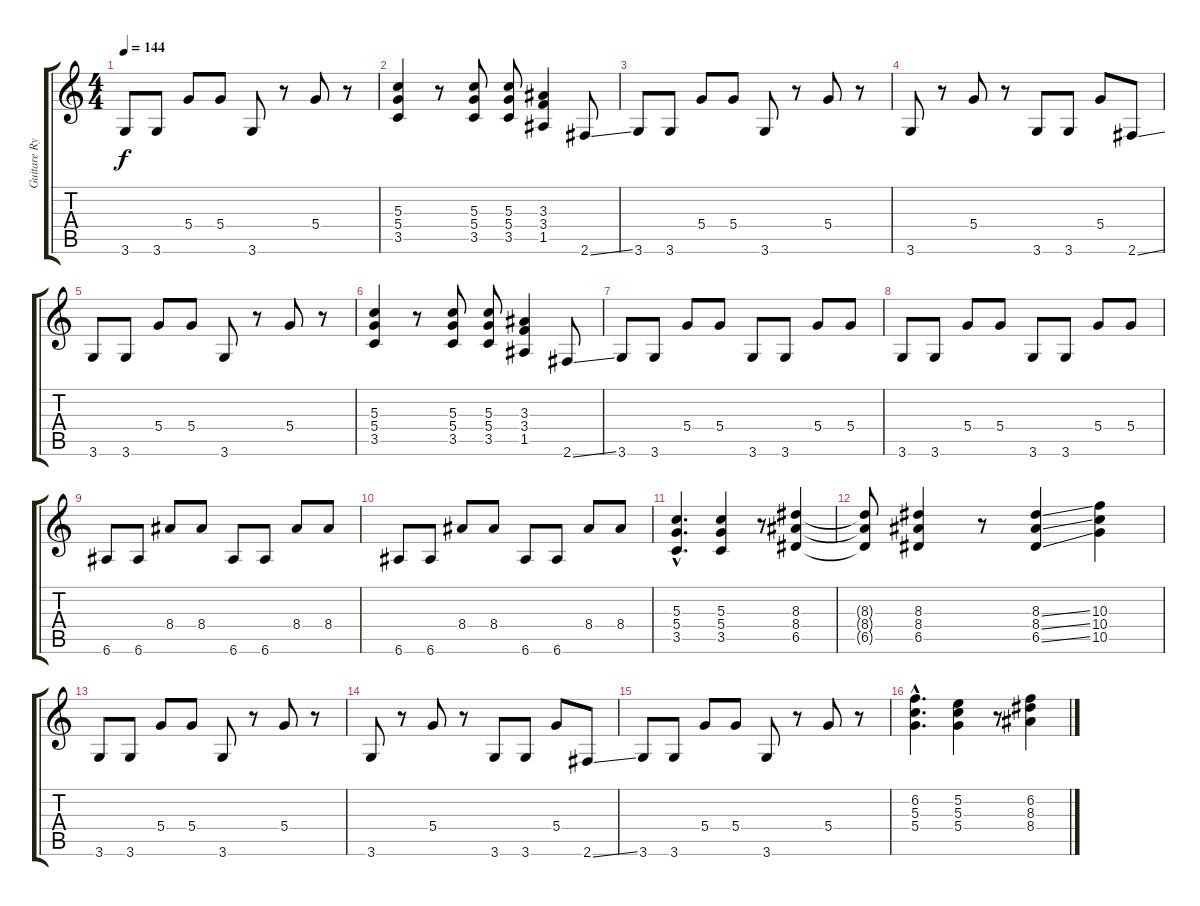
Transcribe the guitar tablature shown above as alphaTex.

\track ("Guitare Rythmique" "Guitare Ry") {instrument distortionguitar}
\staff {score tabs}
\tuning (E4 B3 G3 D3 A2 E2) {hide}
\ts (4 4)
\tempo 144
\clef g2
\ks c
3.6.8{dy f} 3.6.8 5.4.8 5.4.8 3.6.8 r.8 5.4.8 r.8 |
(5.3 5.4 3.5).4 r.8 (5.3 5.4 3.5).8 (5.3 5.4 3.5).8 (3.3 3.4 1.5).4 2.6{ss}.8 |
3.6.8 3.6.8 5.4.8 5.4.8 3.6.8 r.8 5.4.8 r.8 |
3.6.8 r.8 5.4.8 r.8 3.6.8 3.6.8 5.4.8 2.6{ss}.8 |
3.6.8 3.6.8 5.4.8 5.4.8 3.6.8 r.8 5.4.8 r.8 |
(5.3 5.4 3.5).4 r.8 (5.3 5.4 3.5).8 (5.3 5.4 3.5).8 (3.3 3.4 1.5).4 2.6{ss}.8 |
3.6.8 3.6.8 5.4.8 5.4.8 3.6.8 3.6.8 5.4.8 5.4.8 |
3.6.8 3.6.8 5.4.8 5.4.8 3.6.8 3.6.8 5.4.8 5.4.8 |
6.6.8 6.6.8 8.4.8 8.4.8 6.6.8 6.6.8 8.4.8 8.4.8 |
6.6.8 6.6.8 8.4.8 8.4.8 6.6.8 6.6.8 8.4.8 8.4.8 |
(5.3{hac} 5.4{hac} 3.5{hac}).4{d} (5.3 5.4 3.5).4 r.8 (8.3 8.4 6.5).4 |
(8.3{t} 8.4{t} 6.5{t}).8 (8.3 8.4 6.5).4 r.8 (8.3{ss} 8.4{ss} 6.5{ss}).4 (10.3 10.4 10.5).4 |
3.6.8 3.6.8 5.4.8 5.4.8 3.6.8 r.8 5.4.8 r.8 |
3.6.8 r.8 5.4.8 r.8 3.6.8 3.6.8 5.4.8 2.6{ss}.8 |
3.6.8 3.6.8 5.4.8 5.4.8 3.6.8 r.8 5.4.8 r.8 |
(6.2{hac} 5.3{hac} 5.4{hac}).4{d} (5.2 5.3 5.4).4 r.8 (6.2 8.3 8.4).4
